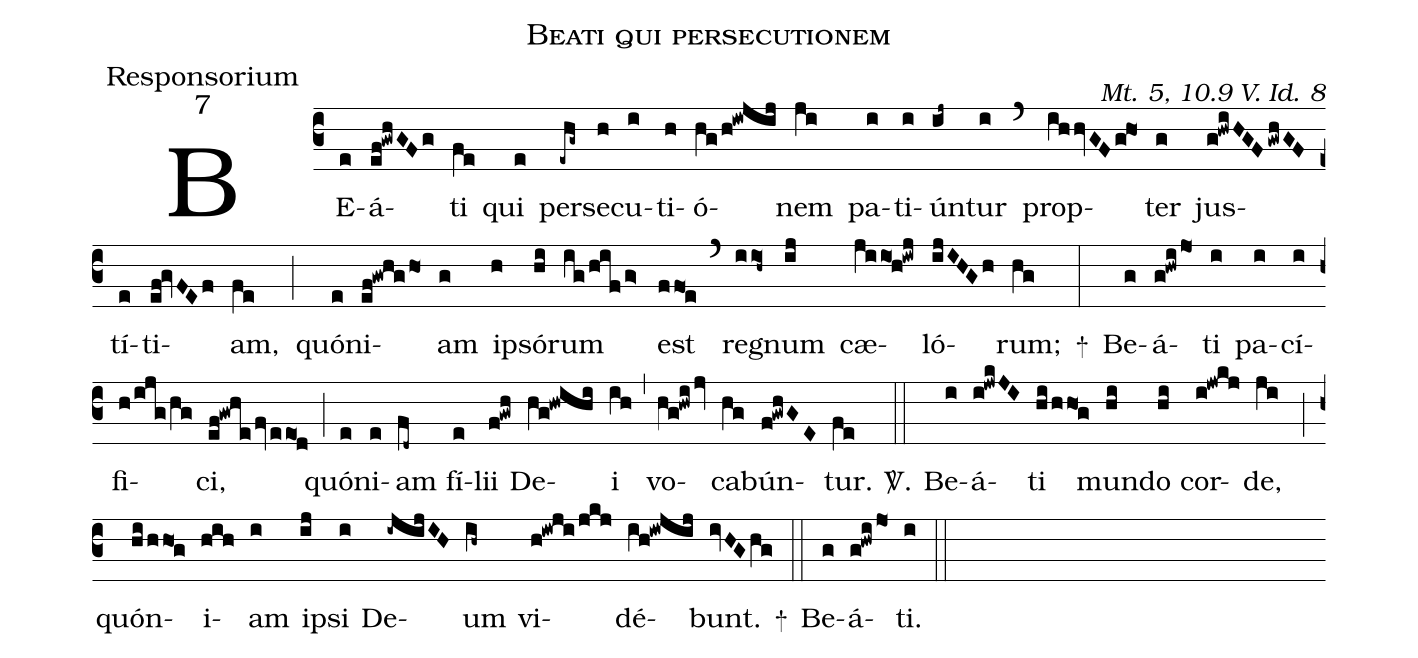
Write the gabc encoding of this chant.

name:Beati qui persecutionem;
office-part:Responsorium;
mode:7;
commentary:Mt. 5, 10.9 V. Id. 8;
%%
(c3)
BE(e)á(ef!gwhGFg)ti(fe) qui(e) per(-ehg~)se(h)cu(i)ti(h)ó(hg/h!iwjij)nem(ji) pa(i)ti(i)ún(ij~)tur(i) (`)
prop(ihhvGFg!ho1)ter(g) jus(g!hwiHGFgwhGF)tí(e)ti(ef!gvFEf)am,(fe) (;)
quón(e)i(ef!gwhg/ho1)am(g) ip(h)só(hi)rum(ig/hif/g>) est(ffo1!e) (`)
re(iio1h~)gnum(ij) cæ(ji/io1!h!iwj)ló(ijIHGh)rum;(hg) +(:)
Be(g)á(g!hwi/jo1)ti(i) pa(i)cí(i)fi(h/ijg/hg)ci,(ef!gwhefveeo1!d) (;)
quón(e)i(e)am(fd~) fí(e)lii(f!gwh) De(hg!hwihi)i(ih) (,)
vo(hg!hwijv)ca(hg)bún(f!gwhGE)tur.(fe) <sp>V/</sp>.(::)
Be(i)á(i!jwkJI)ti(hi/hho1!g) mun(hi)do(hi) cor(i!jwkj)de,(ji) (;)
quón(hi/hho1!g)i(hih)am(i) ip(ij)si(i) De(-ijijIH)um(ih~) vi(h!iwji/jkj)dé(ih!iwjij)bunt.(ivHGhg) +(::)
Be(g)á(g!hwi/jo1)ti.(i) (::)
